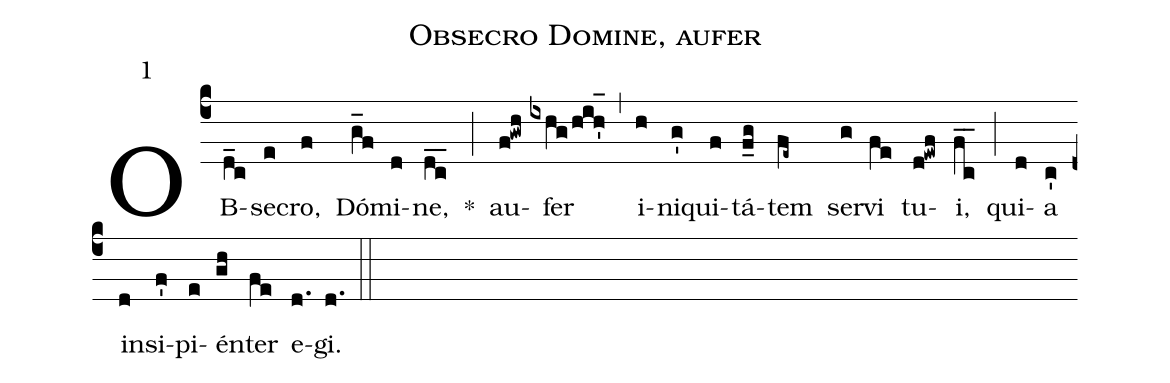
name:Obsecro Domine, aufer;
mode:1;
annotation:1;
office-part:Antiphonae;
%%
(c4) OB(d_c)se(e)cro,(f) Dó(g_f)mi(d)ne,(dc__) *(;) au(f!gwh)fer(ixhg/hih'_1) (,) i(h)ni(g')qui(f)tá(f_g)tem(fe~) ser(g)vi(fe) tu(d!ewf)i,(fc__) (;) qui(d)a(c') in(d)si(f')pi(e)én(gh)ter(fe) e(d.)gi.(d.) (::)
